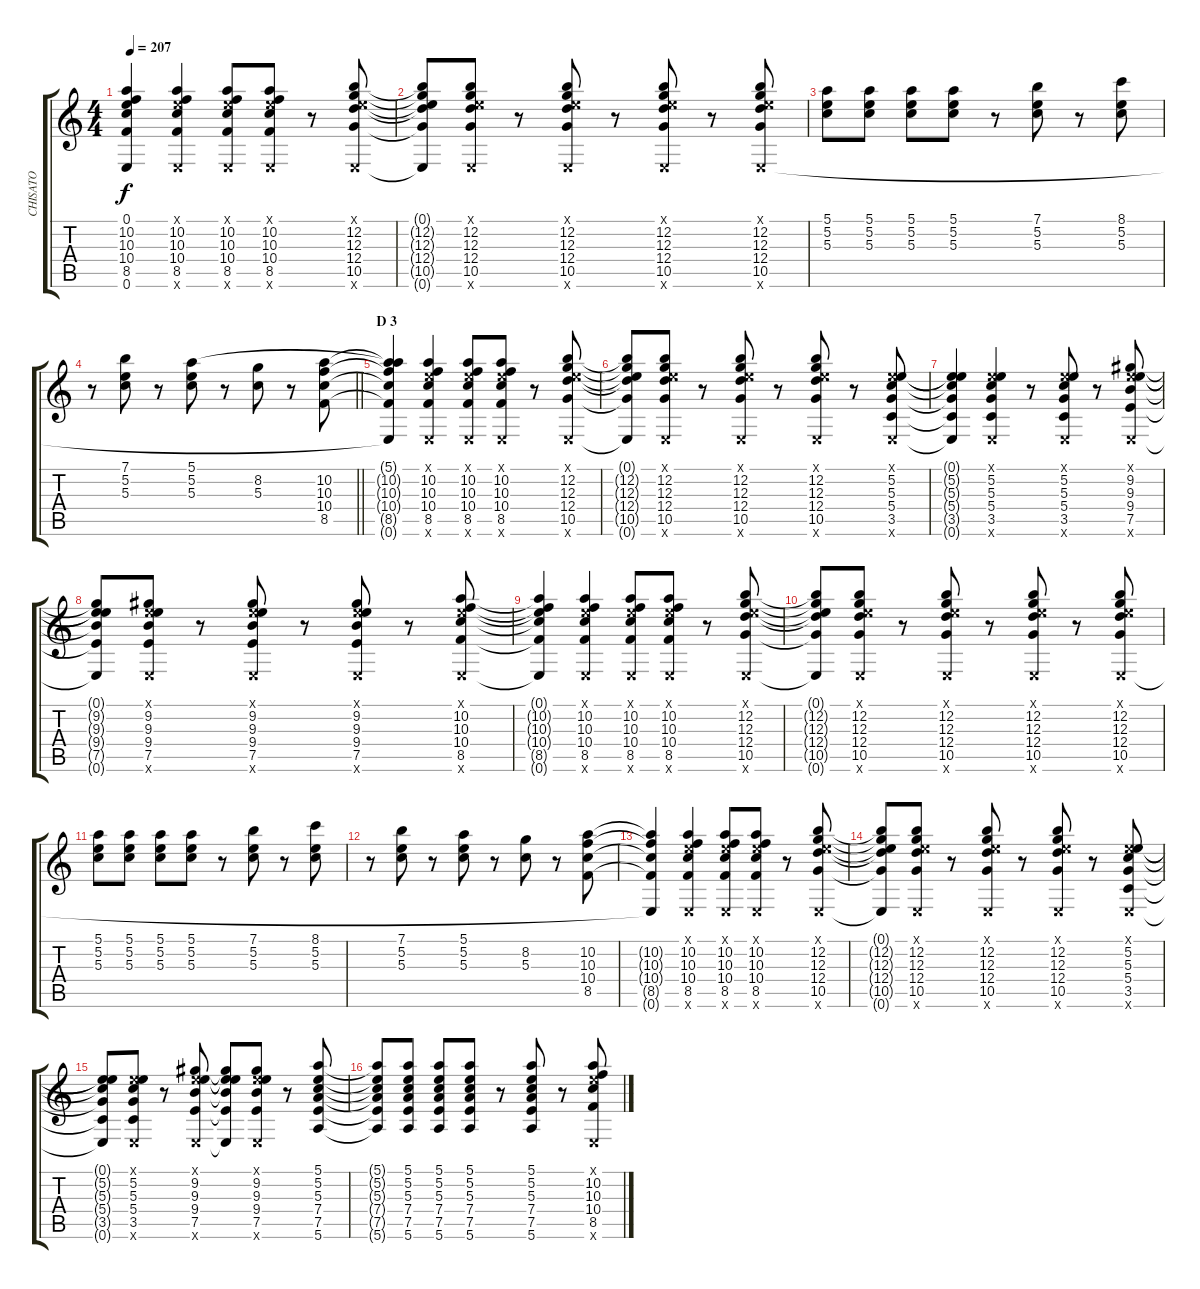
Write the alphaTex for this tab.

\track ("CHISATO" "CHISATO") {instrument distortionguitar}
\staff {score tabs}
\tuning (E4 B3 G3 D3 A2 E2) {hide}
\ts (4 4)
\tempo 207
\clef g2
\ks c
(0.1{t} 10.2{t} 10.3{t} 10.4{t} 8.5{t} 0.6{t}).4{dy f} (0.1{x} 10.2 10.3 10.4 8.5 0.6{x}).4 (0.1{x} 10.2 10.3 10.4 8.5 0.6{x}).8 (0.1{x} 10.2 10.3 10.4 8.5 0.6{x}).8 r.8 (0.1{x} 12.2 12.3 12.4 10.5 0.6{x}).8 |
(0.1{t} 12.2{t} 12.3{t} 12.4{t} 10.5{t} 0.6{t}).8 (0.1{x} 12.2 12.3 12.4 10.5 0.6{x}).8 r.8 (0.1{x} 12.2 12.3 12.4 10.5 0.6{x}).8 r.8 (0.1{x} 12.2 12.3 12.4 10.5 0.6{x}).8 r.8 (0.1{x} 12.2 12.3 12.4 10.5 0.6{x}).8 |
(5.1 5.2 5.3).8 (5.1 5.2 5.3).8 (5.1 5.2 5.3).8 (5.1 5.2 5.3).8 r.8 (7.1 5.2 5.3).8 r.8 (8.1 5.2 5.3).8 |
\barLineRight lightlight
r.8 (7.1 5.2 5.3).8 r.8 (5.1 5.2 5.3).8 r.8 (8.2 5.3).8 r.8 (10.2 10.3 10.4 8.5).8 |
\section ("" "D 3")
(5.1{t} 10.2{t} 10.3{t} 10.4{t} 8.5{t} 0.6{t}).4 (0.1{x} 10.2 10.3 10.4 8.5 0.6{x}).4 (0.1{x} 10.2 10.3 10.4 8.5 0.6{x}).8 (0.1{x} 10.2 10.3 10.4 8.5 0.6{x}).8 r.8 (0.1{x} 12.2 12.3 12.4 10.5 0.6{x}).8 |
(0.1{t} 12.2{t} 12.3{t} 12.4{t} 10.5{t} 0.6{t}).8 (0.1{x} 12.2 12.3 12.4 10.5 0.6{x}).8 r.8 (0.1{x} 12.2 12.3 12.4 10.5 0.6{x}).8 r.8 (0.1{x} 12.2 12.3 12.4 10.5 0.6{x}).8 r.8 (0.1{x} 5.2 5.3 5.4 3.5 0.6{x}).8 |
(0.1{t} 5.2{t} 5.3{t} 5.4{t} 3.5{t} 0.6{t}).4 (0.1{x} 5.2 5.3 5.4 3.5 0.6{x}).4 r.8 (0.1{x} 5.2 5.3 5.4 3.5 0.6{x}).8 r.8 (0.1{x} 9.2 9.3 9.4 7.5 0.6{x}).8 |
(0.1{t} 9.2{t} 9.3{t} 9.4{t} 7.5{t} 0.6{t}).8 (0.1{x} 9.2 9.3 9.4 7.5 0.6{x}).8 r.8 (0.1{x} 9.2 9.3 9.4 7.5 0.6{x}).8 r.8 (0.1{x} 9.2 9.3 9.4 7.5 0.6{x}).8 r.8 (0.1{x} 10.2 10.3 10.4 8.5 0.6{x}).8 |
(0.1{t} 10.2{t} 10.3{t} 10.4{t} 8.5{t} 0.6{t}).4 (0.1{x} 10.2 10.3 10.4 8.5 0.6{x}).4 (0.1{x} 10.2 10.3 10.4 8.5 0.6{x}).8 (0.1{x} 10.2 10.3 10.4 8.5 0.6{x}).8 r.8 (0.1{x} 12.2 12.3 12.4 10.5 0.6{x}).8 |
(0.1{t} 12.2{t} 12.3{t} 12.4{t} 10.5{t} 0.6{t}).8 (0.1{x} 12.2 12.3 12.4 10.5 0.6{x}).8 r.8 (0.1{x} 12.2 12.3 12.4 10.5 0.6{x}).8 r.8 (0.1{x} 12.2 12.3 12.4 10.5 0.6{x}).8 r.8 (0.1{x} 12.2 12.3 12.4 10.5 0.6{x}).8 |
(5.1 5.2 5.3).8 (5.1 5.2 5.3).8 (5.1 5.2 5.3).8 (5.1 5.2 5.3).8 r.8 (7.1 5.2 5.3).8 r.8 (8.1 5.2 5.3).8 |
r.8 (7.1 5.2 5.3).8 r.8 (5.1 5.2 5.3).8 r.8 (8.2 5.3).8 r.8 (10.2 10.3 10.4 8.5).8 |
(10.2{t} 10.3{t} 10.4{t} 8.5{t} 0.6{t}).4 (0.1{x} 10.2 10.3 10.4 8.5 0.6{x}).4 (0.1{x} 10.2 10.3 10.4 8.5 0.6{x}).8 (0.1{x} 10.2 10.3 10.4 8.5 0.6{x}).8 r.8 (0.1{x} 12.2 12.3 12.4 10.5 0.6{x}).8 |
(0.1{t} 12.2{t} 12.3{t} 12.4{t} 10.5{t} 0.6{t}).8 (0.1{x} 12.2 12.3 12.4 10.5 0.6{x}).8 r.8 (0.1{x} 12.2 12.3 12.4 10.5 0.6{x}).8 r.8 (0.1{x} 12.2 12.3 12.4 10.5 0.6{x}).8 r.8 (0.1{x} 5.2 5.3 5.4 3.5 0.6{x}).8 |
(0.1{t} 5.2{t} 5.3{t} 5.4{t} 3.5{t} 0.6{t}).8 (0.1{x} 5.2 5.3 5.4 3.5 0.6{x}).8 r.8 (0.1{x} 9.2 9.3 9.4 7.5 0.6{x}).8 (0.1{t} 9.2{t} 9.3{t} 9.4{t} 7.5{t} 0.6{t}).8 (0.1{x} 9.2 9.3 9.4 7.5 0.6{x}).8 r.8 (5.1 5.2 5.3 7.4 7.5 5.6).8 |
(5.1{t} 5.2{t} 5.3{t} 7.4{t} 7.5{t} 5.6{t}).8 (5.1 5.2 5.3 7.4 7.5 5.6).8 (5.1 5.2 5.3 7.4 7.5 5.6).8 (5.1 5.2 5.3 7.4 7.5 5.6).8 r.8 (5.1 5.2 5.3 7.4 7.5 5.6).8 r.8 (0.1{x} 10.2 10.3 10.4 8.5 0.6{x}).8
